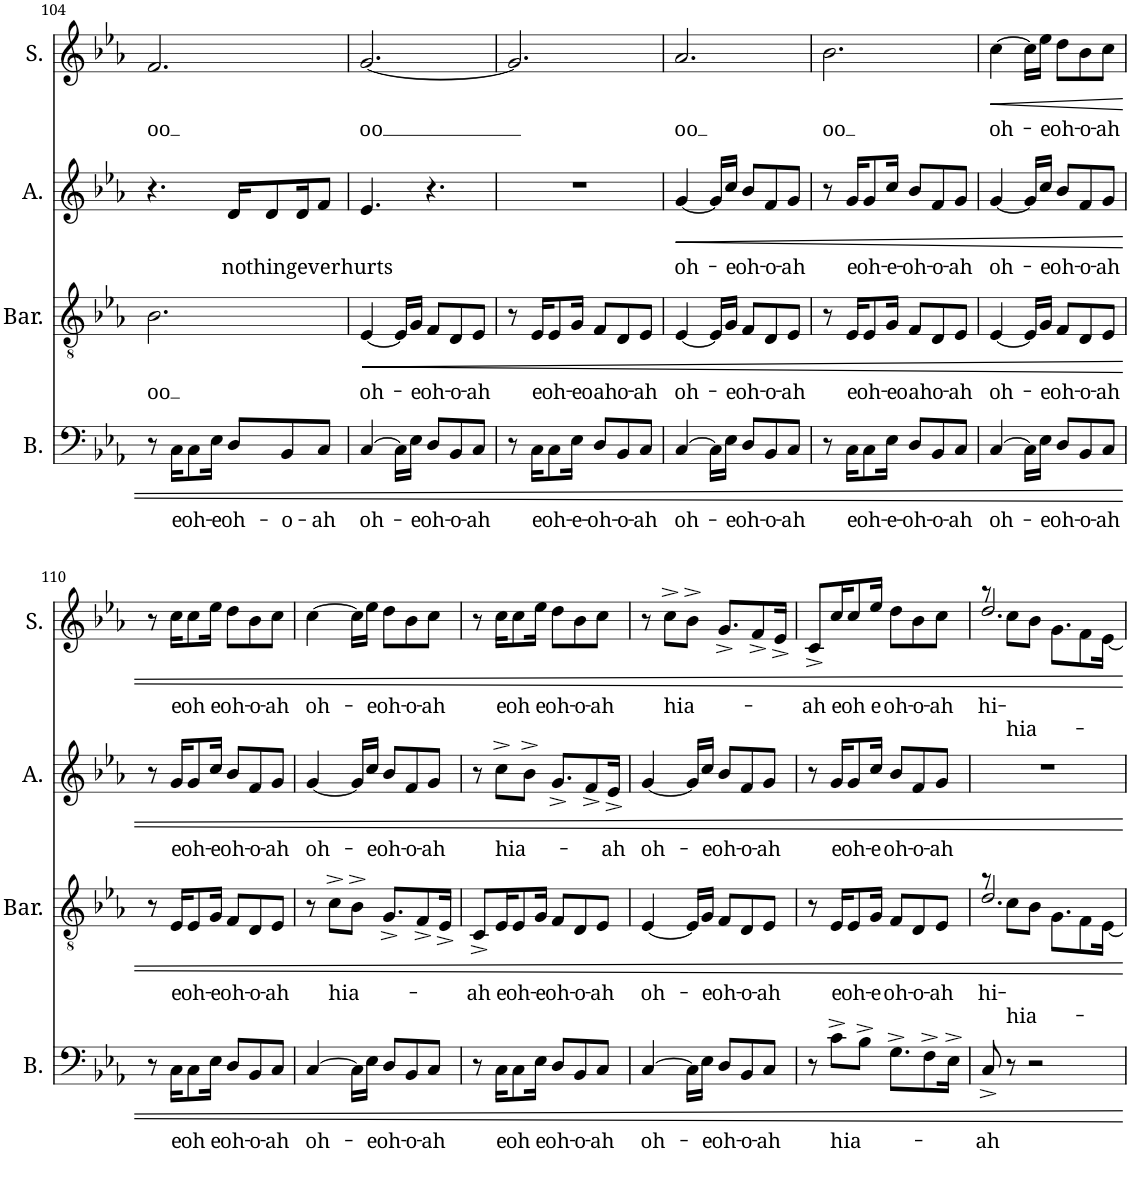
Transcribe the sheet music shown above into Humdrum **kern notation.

**kern	**text	**kern	**text	**kern	**text	**kern	**text
*part4	*part4	*part3	*part3	*part2	*part2	*part1	*part1
*staff4	*staff4	*staff3	*staff3	*staff2	*staff2	*staff1	*staff1
*I"Bass	*	*I"Baritone	*	*I"Alto	*	*I"Soprano	*
*I'B.	*	*I'Bar.	*	*I'A.	*	*I'S.	*
!!LO:PB:g=z
*clefF4	*	*clefGv2	*	*clefG2	*	*clefG2	*
*k[b-e-a-]	*	*k[b-e-a-]	*	*k[b-e-a-]	*	*k[b-e-a-]	*
*M6/8	*	*M6/8	*	*M6/8	*	*M6/8	*
=104	=104	=104	=104	=104	=104	=104	=104
!	!	!	!LO:LY:b	!	!	!	!LO:LY:b
8r	.	2.B-\	oo	4.r	.	2.f/	oo
!	!LO:LY:b	!	!	!	!	!	!
16C\KL	e-	.	.	.	.	.	.
!	!LO:LY:b	!	!	!	!	!	!
8C\	-oh-	.	.	.	.	.	.
!	!LO:LY:b	!	!	!	!	!	!
16E-\Jk	-e-	.	.	.	.	.	.
!	!LO:LY:b	!	!	!	!LO:LY:b	!	!
8D/L	-oh-	.	.	16d/KL	no-	.	.
!	!	!	!	!	!LO:LY:b	!	!
.	.	.	.	8d/	-thing	.	.
!	!LO:LY:b	!	!	!	!	!	!
8BB-/	-o-	.	.	.	.	.	.
!	!	!	!	!	!LO:LY:b	!	!
.	.	.	.	16d/K	e-	.	.
!	!LO:LY:b	!	!	!	!LO:LY:b	!	!
8C/J	-ah	.	.	8f/J	-ver	.	.
=105	=105	=105	=105	=105	=105	=105	=105
!	!LO:LY:b	!	!LO:LY:b	!	!LO:LY:b	!	!LO:LY:b
[4C/	oh-	[4E-/	oh-	4.e-/	hurts	[2.g/	oo
16C\LL]	.	16E-/LL]	.	.	.	.	.
!	!LO:LY:b	!	!LO:LY:b	!	!	!	!
16E-\JJ	-e-	16G/JJ	-e-	.	.	.	.
!	!LO:LY:b	!	!LO:LY:b	!	!	!	!
8D/L	-oh-	8F/L	-oh-	4.r	.	.	.
!	!LO:LY:b	!	!LO:LY:b	!	!	!	!
8BB-/	o-	8D/	-o-	.	.	.	.
!	!LO:LY:b	!	!LO:LY:b	!	!	!	!
8C/J	-ah	8E-/J	-ah	.	.	.	.
=106	=106	=106	=106	=106	=106	=106	=106
8r	.	8r	.	2.r	.	2.g/]	.
!	!LO:LY:b	!	!LO:LY:b	!	!	!	!
16C\KL	e-	16E-/KL	e-	.	.	.	.
!	!LO:LY:b	!	!LO:LY:b	!	!	!	!
8C\	-oh-	8E-/	-oh-	.	.	.	.
!	!LO:LY:b	!	!LO:LY:b	!	!	!	!
16E-\Jk	-e-	16G/Jk	-e-	.	.	.	.
!	!LO:LY:b	!	!LO:LY:b	!	!	!	!
8D/L	-oh-	8F/L	-oah-	.	.	.	.
!	!LO:LY:b	!	!LO:LY:b	!	!	!	!
8BB-/	-o-	8D/	-o-	.	.	.	.
!	!LO:LY:b	!	!LO:LY:b	!	!	!	!
8C/J	-ah	8E-/J	-ah	.	.	.	.
=107	=107	=107	=107	=107	=107	=107	=107
!	!LO:LY:b	!	!LO:LY:b	!	!LO:LY:b	!	!LO:LY:b
[4C/	oh-	[4E-/	oh-	[4g/	oh-	2.a-/	oo
16C\LL]	.	16E-/LL]	.	16g/LL]	.	.	.
!	!LO:LY:b	!	!LO:LY:b	!	!LO:LY:b	!	!
16E-\JJ	-e-	16G/JJ	-e-	16cc/JJ	-e-	.	.
!	!LO:LY:b	!	!LO:LY:b	!	!LO:LY:b	!	!
8D/L	-oh-	8F/L	-oh-	8b-/L	-oh-	.	.
!	!LO:LY:b	!	!LO:LY:b	!	!LO:LY:b	!	!
8BB-/	o-	8D/	-o-	8f/	o-	.	.
!	!LO:LY:b	!	!LO:LY:b	!	!LO:LY:b	!	!
8C/J	-ah	8E-/J	-ah	8g/J	-ah	.	.
=108	=108	=108	=108	=108	=108	=108	=108
!	!	!	!	!	!	!	!LO:LY:b
8r	.	8r	.	8r	.	2.b-\	oo
!	!LO:LY:b	!	!LO:LY:b	!	!LO:LY:b	!	!
16C\KL	e-	16E-/KL	e-	16g/KL	e-	.	.
!	!LO:LY:b	!	!LO:LY:b	!	!LO:LY:b	!	!
8C\	-oh-	8E-/	-oh-	8g/	-oh-	.	.
!	!LO:LY:b	!	!LO:LY:b	!	!LO:LY:b	!	!
16E-\Jk	-e-	16G/Jk	-e-	16cc/Jk	-e-	.	.
!	!LO:LY:b	!	!LO:LY:b	!	!LO:LY:b	!	!
8D/L	-oh-	8F/L	-oah-	8b-/L	-oh-	.	.
!	!LO:LY:b	!	!LO:LY:b	!	!LO:LY:b	!	!
8BB-/	-o-	8D/	-o-	8f/	-o-	.	.
!	!LO:LY:b	!	!LO:LY:b	!	!LO:LY:b	!	!
8C/J	-ah	8E-/J	-ah	8g/J	-ah	.	.
=109	=109	=109	=109	=109	=109	=109	=109
!	!LO:LY:b	!	!LO:LY:b	!	!LO:LY:b	!	!LO:LY:b
[4C/	oh-	[4E-/	oh-	[4g/	oh-	[4cc\	oh-
16C\LL]	.	16E-/LL]	.	16g/LL]	.	16cc\LL]	.
!	!LO:LY:b	!	!LO:LY:b	!	!LO:LY:b	!	!LO:LY:b
16E-\JJ	-e-	16G/JJ	-e-	16cc/JJ	-e-	16ee-\JJ	-e-
!	!LO:LY:b	!	!LO:LY:b	!	!LO:LY:b	!	!LO:LY:b
8D/L	-oh-	8F/L	-oh-	8b-/L	-oh-	8dd\L	-oh-
!	!LO:LY:b	!	!LO:LY:b	!	!LO:LY:b	!	!LO:LY:b
8BB-/	-o-	8D/	o-	8f/	o-	8b-\	-o-
!	!LO:LY:b	!	!LO:LY:b	!	!LO:LY:b	!	!LO:LY:b
8C/J	-ah	8E-/J	-ah	8g/J	-ah	8cc\J	-ah
!!LO:LB:g=z
=110	=110	=110	=110	=110	=110	=110	=110
8r	.	8r	.	8r	.	8r	.
!	!LO:LY:b	!	!LO:LY:b	!	!LO:LY:b	!	!LO:LY:b
16C\KL	e-	16E-/KL	e-	16g/KL	e-	16cc\KL	e-
!	!LO:LY:b	!	!LO:LY:b	!	!LO:LY:b	!	!LO:LY:b
8C\	-oh	8E-/	-oh-	8g/	-oh-	8cc\	-oh
!	!LO:LY:b	!	!LO:LY:b	!	!LO:LY:b	!	!LO:LY:b
16E-\Jk	e-	16G/Jk	-e-	16cc/Jk	-e-	16ee-\Jk	e-
!	!LO:LY:b	!	!LO:LY:b	!	!LO:LY:b	!	!LO:LY:b
8D/L	-oh-	8F/L	-oh-	8b-/L	-oh-	8dd\L	-oh-
!	!LO:LY:b	!	!LO:LY:b	!	!LO:LY:b	!	!LO:LY:b
8BB-/	-o-	8D/	-o-	8f/	-o-	8b-\	-o-
!	!LO:LY:b	!	!LO:LY:b	!	!LO:LY:b	!	!LO:LY:b
8C/J	-ah	8E-/J	-ah	8g/J	-ah	8cc\J	-ah
=111	=111	=111	=111	=111	=111	=111	=111
!	!LO:LY:b	!	!	!	!LO:LY:b	!	!LO:LY:b
[4C/	oh-	8r	.	[4g/	oh-	[4cc\	oh-
!	!	!	!LO:LY:b	!	!	!	!
.	.	8c^\L	hia-	.	.	.	.
16C\LL]	.	8B-^\J	.	16g/LL]	.	16cc\LL]	.
!	!LO:LY:b	!	!	!	!LO:LY:b	!	!LO:LY:b
16E-\JJ	-e-	.	.	16cc/JJ	-e-	16ee-\JJ	-e-
!	!LO:LY:b	!	!	!	!LO:LY:b	!	!LO:LY:b
8D/L	-oh-	8.G^/L	.	8b-/L	-oh-	8dd\L	-oh-
!	!LO:LY:b	!	!	!	!LO:LY:b	!	!LO:LY:b
8BB-/	-o-	.	.	8f/	o-	8b-\	-o-
.	.	8F^/	.	.	.	.	.
!	!LO:LY:b	!	!	!	!LO:LY:b	!	!LO:LY:b
8C/J	-ah	.	.	8g/J	-ah	8cc\J	-ah
.	.	16E-^/Jk	.	.	.	.	.
=112	=112	=112	=112	=112	=112	=112	=112
!	!	!	!LO:LY:b	!	!	!	!
8r	.	8C^/L	-ah	8r	.	8r	.
!	!LO:LY:b	!	!LO:LY:b	!	!LO:LY:b	!	!LO:LY:b
16C\KL	e-	16E-/K	e-	8cc^\L	hia-	16cc\KL	e-
!	!LO:LY:b	!	!LO:LY:b	!	!	!	!LO:LY:b
8C\	-oh	8E-/	-oh-	.	.	8cc\	-oh
.	.	.	.	8b-^\J	.	.	.
!	!LO:LY:b	!	!LO:LY:b	!	!	!	!LO:LY:b
16E-\Jk	e-	16G/Jk	-e-	.	.	16ee-\Jk	e-
!	!LO:LY:b	!	!LO:LY:b	!	!	!	!LO:LY:b
8D/L	-oh-	8F/L	-oh-	8.g^/L	.	8dd\L	-oh-
!	!LO:LY:b	!	!LO:LY:b	!	!	!	!LO:LY:b
8BB-/	-o-	8D/	-o-	.	.	8b-\	-o-
.	.	.	.	8f^/	.	.	.
!	!LO:LY:b	!	!LO:LY:b	!	!	!	!LO:LY:b
8C/J	-ah	8E-/J	-ah	.	.	8cc\J	-ah
!	!	!	!	!	!LO:LY:b	!	!
.	.	.	.	16e-^/Jk	-ah	.	.
=113	=113	=113	=113	=113	=113	=113	=113
!	!LO:LY:b	!	!LO:LY:b	!	!LO:LY:b	!	!
[4C/	oh-	[4E-/	oh-	[4g/	oh-	8r	.
!	!	!	!	!	!	!	!LO:LY:b
.	.	.	.	.	.	8cc^\L	hia-
16C\LL]	.	16E-/LL]	.	16g/LL]	.	8b-^\J	.
!	!LO:LY:b	!	!LO:LY:b	!	!LO:LY:b	!	!
16E-\JJ	-e-	16G/JJ	-e-	16cc/JJ	-e-	.	.
!	!LO:LY:b	!	!LO:LY:b	!	!LO:LY:b	!	!
8D/L	-oh-	8F/L	-oh-	8b-/L	-oh-	8.g^/L	.
!	!LO:LY:b	!	!LO:LY:b	!	!LO:LY:b	!	!
8BB-/	-o-	8D/	o-	8f/	o-	.	.
.	.	.	.	.	.	8f^/	.
!	!LO:LY:b	!	!LO:LY:b	!	!LO:LY:b	!	!
8C/J	-ah	8E-/J	-ah	8g/J	-ah	.	.
.	.	.	.	.	.	16e-^/Jk	.
=114	=114	=114	=114	=114	=114	=114	=114
!	!	!	!	!	!	!	!LO:LY:b
8r	.	8r	.	8r	.	8c^/L	ah
!	!LO:LY:b	!	!LO:LY:b	!	!LO:LY:b	!	!LO:LY:b
8c^\L	hia-	16E-/KL	e-	16g/KL	e-	16cc/K	e-
!	!	!	!LO:LY:b	!	!LO:LY:b	!	!LO:LY:b
.	.	8E-/	-oh-	8g/	-oh-	8cc/	-oh
8B-^\J	.	.	.	.	.	.	.
!	!	!	!LO:LY:b	!	!LO:LY:b	!	!LO:LY:b
.	.	16G/Jk	-e-	16cc/Jk	-e-	16ee-/Jk	e-
!	!	!	!LO:LY:b	!	!LO:LY:b	!	!LO:LY:b
8.G^\L	.	8F/L	-oh-	8b-/L	-oh-	8dd\L	-oh-
!	!	!	!LO:LY:b	!	!LO:LY:b	!	!LO:LY:b
.	.	8D/	-o-	8f/	-o-	8b-\	-o-
8F^\	.	.	.	.	.	.	.
!	!	!	!LO:LY:b	!	!LO:LY:b	!	!LO:LY:b
.	.	8E-/J	-ah	8g/J	-ah	8cc\J	-ah
16E-^\Jk	.	.	.	.	.	.	.
=115	=115	=115	=115	=115	=115	=115	=115
!	!LO:LY:b	!	!LO:LY:b	!	!	!	!LO:LY:b
*	*	*^	*	*	*	*^	*
8C^/	ah	8r	2.d/	hi-	2.r	.	8r	2.dd/	hi-
!	!	!	!	!LO:LY:b	!	!	!	!	!LO:LY:b
8r	.	8c\L	.	hia-	.	.	8cc\L	.	hia-
2r	.	8B-\J	.	.	.	.	8b-\J	.	.
.	.	8.G\L	.	.	.	.	8.g\L	.	.
.	.	8F\	.	.	.	.	8f\	.	.
.	.	[16E-\Jk	.	.	.	.	[16e-\Jk	.	.
*	*	*v	*v	*	*	*	*v	*v	*
=	=	=	=	=	=	=	=
*-	*-	*-	*-	*-	*-	*-	*-
